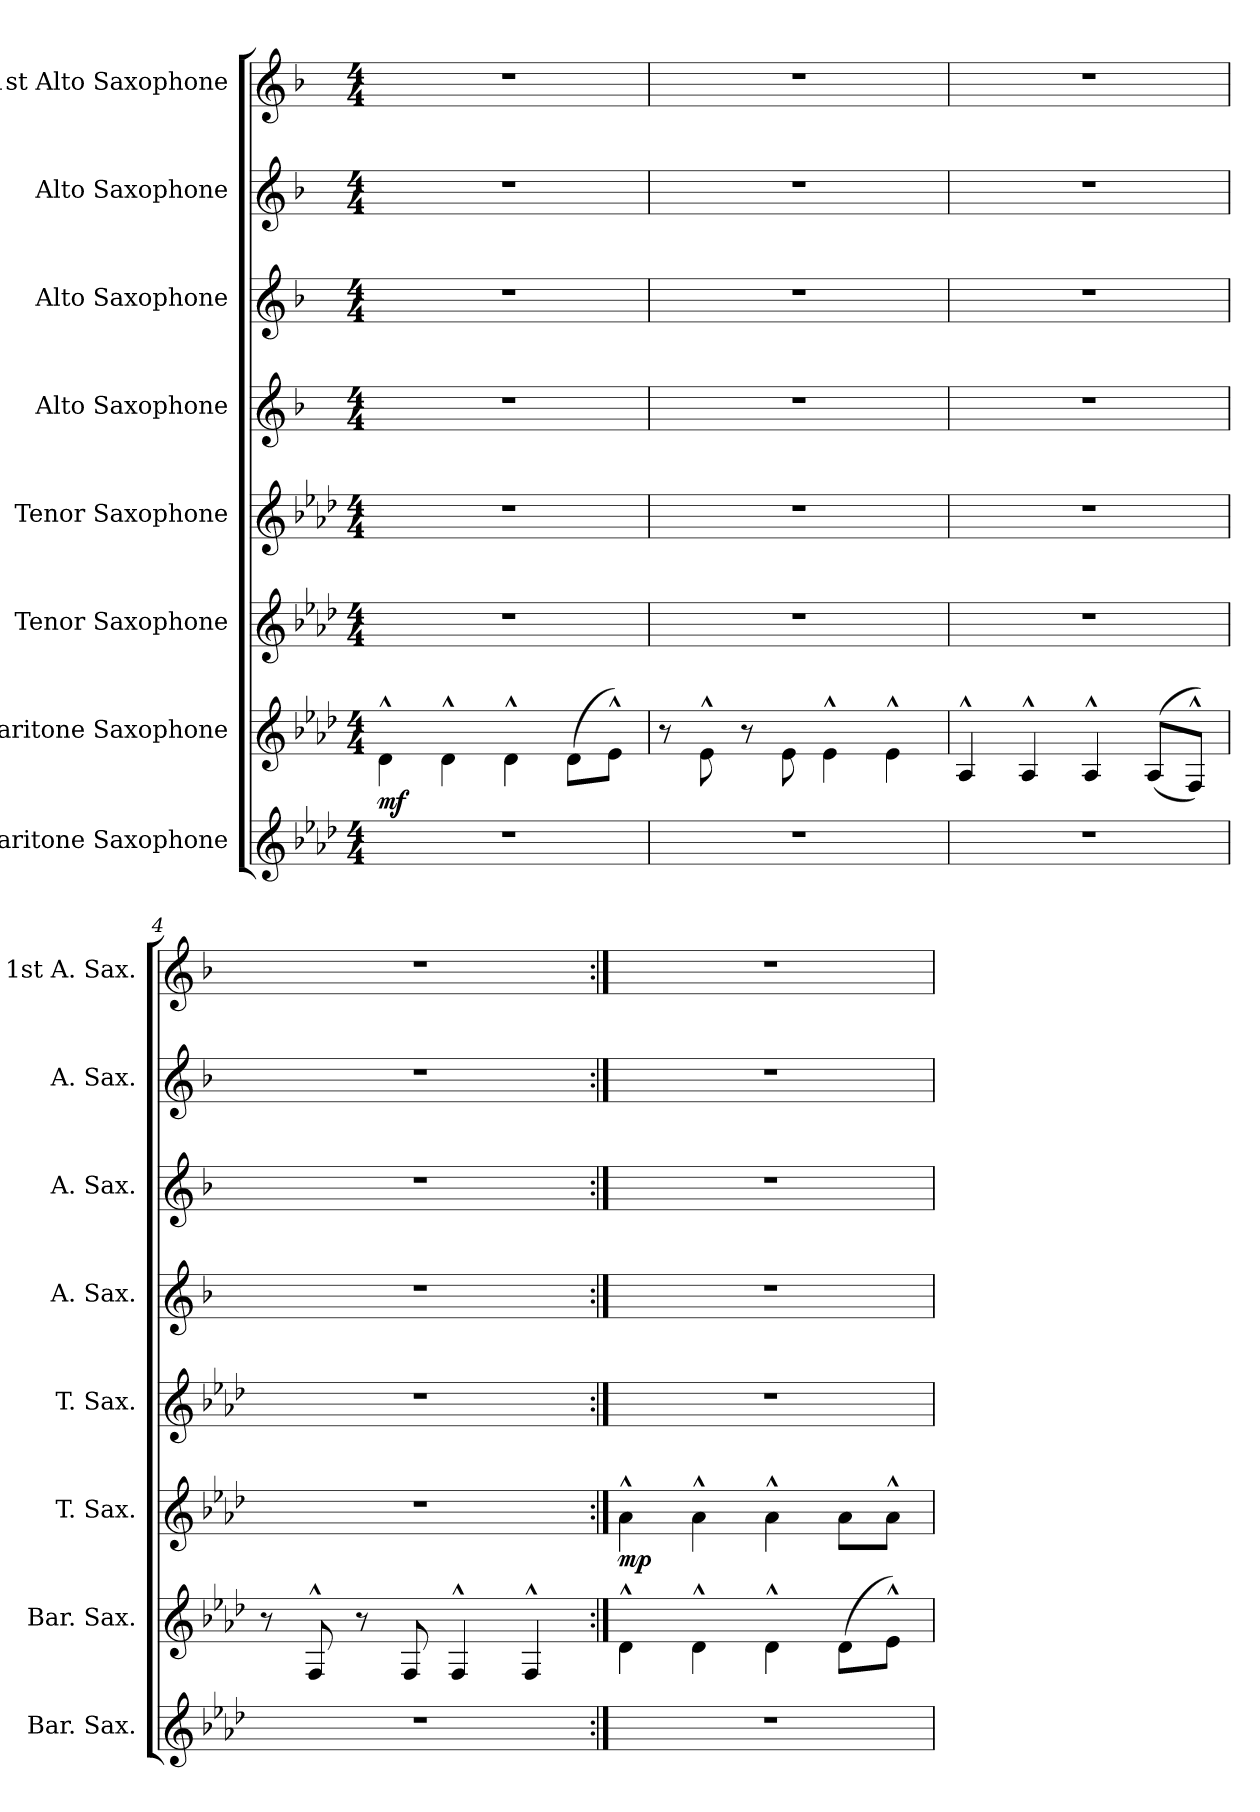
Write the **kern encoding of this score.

**kern	**kern	**dynam	**kern	**dynam	**kern	**kern	**kern	**kern	**kern
*part8	*part7	*part7	*part6	*part6	*part5	*part4	*part3	*part2	*part1
*staff8	*staff7	*staff7	*staff6	*staff6	*staff5	*staff4	*staff3	*staff2	*staff1
*I"Baritone Saxophone	*I"Baritone Saxophone	*	*I"Tenor Saxophone	*	*I"Tenor Saxophone	*I"Alto Saxophone	*I"Alto Saxophone	*I"Alto Saxophone	*I"1st Alto Saxophone
*I'Bar. Sax.	*I'Bar. Sax.	*	*I'T. Sax.	*	*I'T. Sax.	*I'A. Sax.	*I'A. Sax.	*I'A. Sax.	*I'1st A. Sax.
*clefG2	*clefG2	*	*clefG2	*	*clefG2	*clefG2	*clefG2	*clefG2	*clefG2
*ITrd12c21	*ITrd12c21	*	*ITrd8c14	*	*ITrd8c14	*ITrd5c9	*ITrd5c9	*ITrd5c9	*ITrd5c9
*k[b-e-a-d-]	*k[b-e-a-d-]	*	*k[b-e-a-d-]	*	*k[b-e-a-d-]	*k[b-e-a-d-]	*k[b-e-a-d-]	*k[b-e-a-d-]	*k[b-e-a-d-]
*M4/4	*M4/4	*	*M4/4	*	*M4/4	*M4/4	*M4/4	*M4/4	*M4/4
*MM160	*MM160	*	*MM160	*	*MM160	*MM160	*MM160	*MM160	*MM160
=1	=1	=1	=1	=1	=1	=1	=1	=1	=1
!	!	!LO:DY:b	!	!	!	!	!	!	!
1r	4D-^^\	mf	1r	.	1r	1r	1r	1r	1r
.	4D-^^\	.	.	.	.	.	.	.	.
.	4D-^^\	.	.	.	.	.	.	.	.
.	(8D-\L	.	.	.	.	.	.	.	.
.	8E-^^\J)	.	.	.	.	.	.	.	.
=2	=2	=2	=2	=2	=2	=2	=2	=2	=2
1r	8r	.	1r	.	1r	1r	1r	1r	1r
.	8E-^^\	.	.	.	.	.	.	.	.
.	8r	.	.	.	.	.	.	.	.
.	8E-\	.	.	.	.	.	.	.	.
.	4E-^^\	.	.	.	.	.	.	.	.
.	4E-^^\	.	.	.	.	.	.	.	.
=3	=3	=3	=3	=3	=3	=3	=3	=3	=3
1r	4AA-^^/	.	1r	.	1r	1r	1r	1r	1r
.	4AA-^^/	.	.	.	.	.	.	.	.
.	4AA-^^/	.	.	.	.	.	.	.	.
.	((8AA-/L	.	.	.	.	.	.	.	.
.	8FF^^/J))	.	.	.	.	.	.	.	.
=4	=4	=4	=4	=4	=4	=4	=4	=4	=4
1r	8r	.	1r	.	1r	1r	1r	1r	1r
.	8FF^^/	.	.	.	.	.	.	.	.
.	8r	.	.	.	.	.	.	.	.
.	8FF/	.	.	.	.	.	.	.	.
.	4FF^^/	.	.	.	.	.	.	.	.
.	4FF^^/	.	.	.	.	.	.	.	.
=5:|!	=5:|!	=5:|!	=5:|!	=5:|!	=5:|!	=5:|!	=5:|!	=5:|!	=5:|!
!	!	!	!	!LO:DY:b	!	!	!	!	!
1r	4D-^^\	.	4A-^^\	mp	1r	1r	1r	1r	1r
.	4D-^^\	.	4A-^^\	.	.	.	.	.	.
.	4D-^^\	.	4A-^^\	.	.	.	.	.	.
.	(8D-\L	.	8A-\L	.	.	.	.	.	.
.	8E-^^\J)	.	8A-^^\J	.	.	.	.	.	.
=	=	=	=	=	=	=	=	=	=
*-	*-	*-	*-	*-	*-	*-	*-	*-	*-
